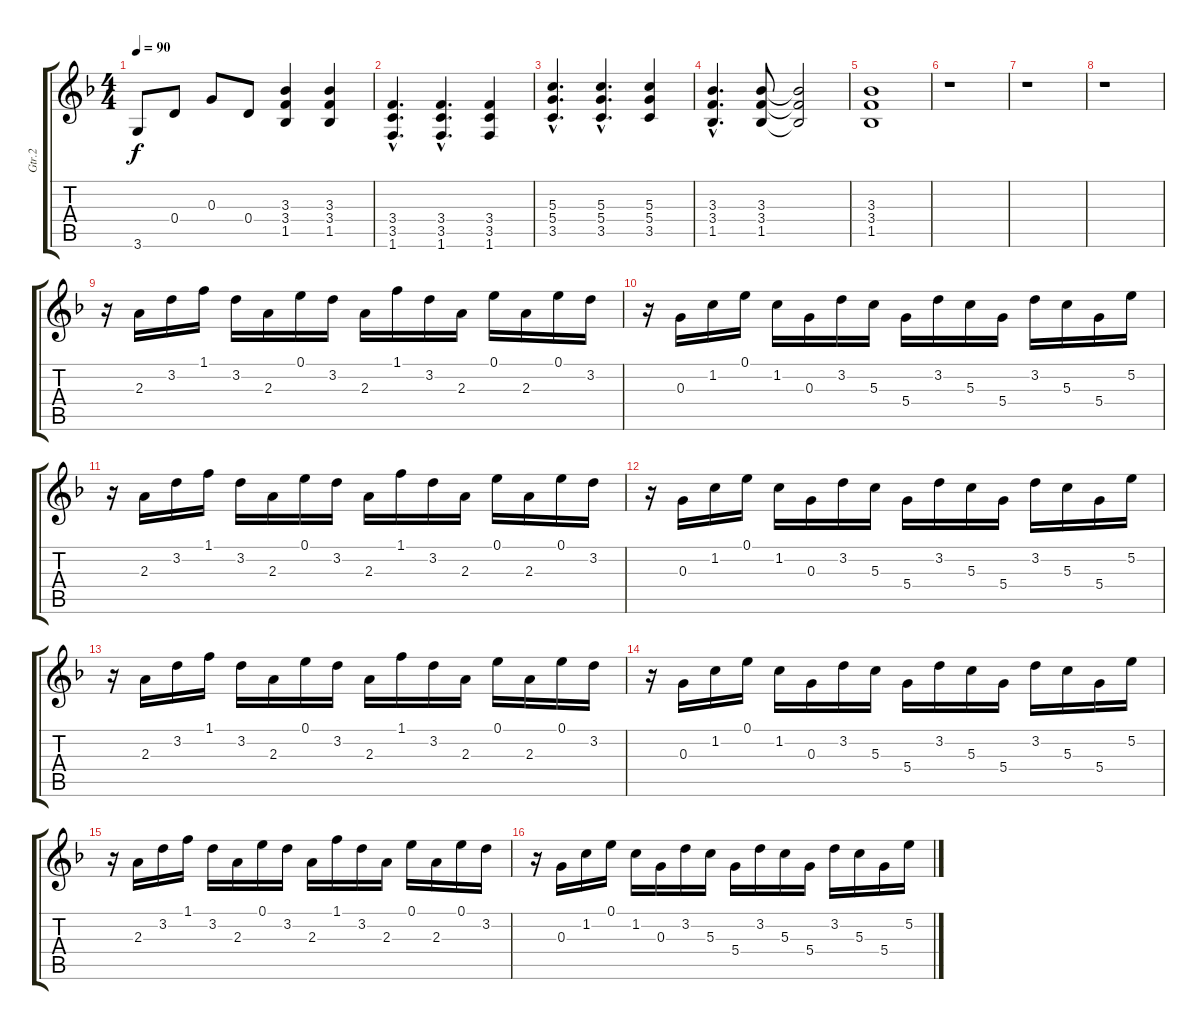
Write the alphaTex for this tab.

\track ("Gtr.2" "Gtr.2") {instrument overdrivenguitar}
\staff {score tabs}
\tuning (E4 B3 G3 D3 A2 E2) {hide}
\ts (4 4)
\tempo 90
\clef g2
\ks f
3.6.8{dy f} 0.4.8 0.3.8 0.4.8 (3.3 3.4 1.5).4 (3.3 3.4 1.5).4 |
(3.4{hac} 3.5{hac} 1.6{hac}).4{d} (3.4{hac} 3.5{hac} 1.6{hac}).4{d} (3.4 3.5 1.6).4 |
(5.3{hac} 5.4{hac} 3.5{hac}).4{d} (5.3{hac} 5.4{hac} 3.5{hac}).4{d} (5.3 5.4 3.5).4 |
(3.3{hac} 3.4{hac} 1.5{hac}).4{d} (3.3 3.4 1.5).8 (3.3{t} 3.4{t} 1.5{t}).2 |
(3.3 3.4 1.5).1 |
r.1 |
r.1 |
r.1 |
r.16{instrument electricguitarclean} 2.3.16 3.2.16 1.1.16 3.2.16 2.3.16 0.1.16 3.2.16 2.3.16 1.1.16 3.2.16 2.3.16 0.1.16 2.3.16 0.1.16 3.2.16 |
r.16 0.3.16 1.2.16 0.1.16 1.2.16 0.3.16 3.2.16 5.3.16 5.4.16 3.2.16 5.3.16 5.4.16 3.2.16 5.3.16 5.4.16 5.2.16 |
r.16 2.3.16 3.2.16 1.1.16 3.2.16 2.3.16 0.1.16 3.2.16 2.3.16 1.1.16 3.2.16 2.3.16 0.1.16 2.3.16 0.1.16 3.2.16 |
r.16 0.3.16 1.2.16 0.1.16 1.2.16 0.3.16 3.2.16 5.3.16 5.4.16 3.2.16 5.3.16 5.4.16 3.2.16 5.3.16 5.4.16 5.2.16 |
r.16 2.3.16 3.2.16 1.1.16 3.2.16 2.3.16 0.1.16 3.2.16 2.3.16 1.1.16 3.2.16 2.3.16 0.1.16 2.3.16 0.1.16 3.2.16 |
r.16 0.3.16 1.2.16 0.1.16 1.2.16 0.3.16 3.2.16 5.3.16 5.4.16 3.2.16 5.3.16 5.4.16 3.2.16 5.3.16 5.4.16 5.2.16 |
r.16 2.3.16 3.2.16 1.1.16 3.2.16 2.3.16 0.1.16 3.2.16 2.3.16 1.1.16 3.2.16 2.3.16 0.1.16 2.3.16 0.1.16 3.2.16 |
r.16 0.3.16 1.2.16 0.1.16 1.2.16 0.3.16 3.2.16 5.3.16 5.4.16 3.2.16 5.3.16 5.4.16 3.2.16 5.3.16 5.4.16 5.2.16
